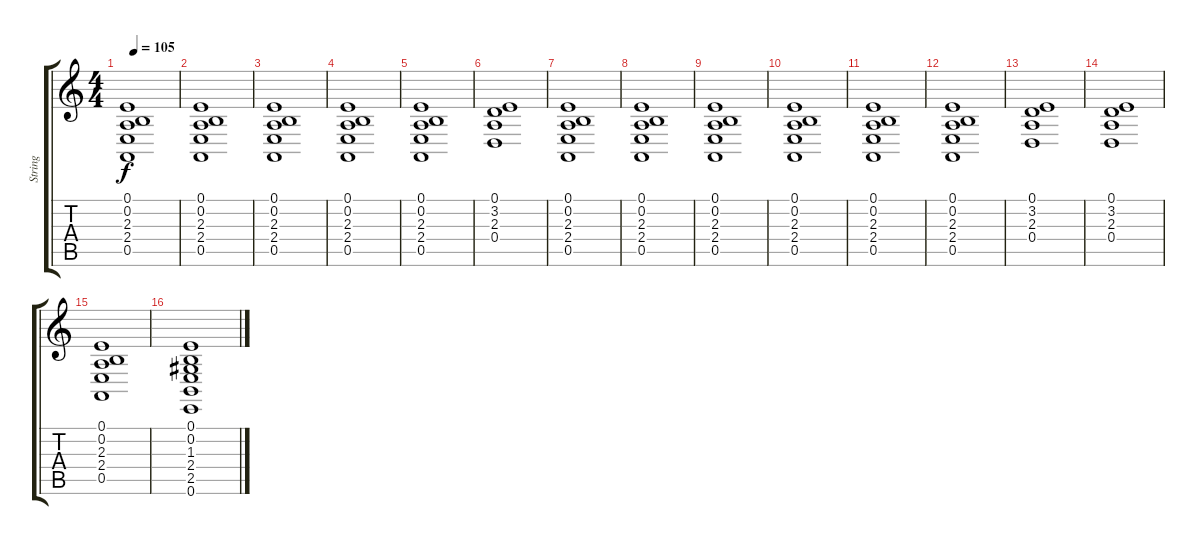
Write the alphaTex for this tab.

\track ("String" "String") {instrument stringensemble1}
\staff {score tabs}
\tuning (E4 B3 G3 D3 A2 E2) {hide}
\ts (4 4)
\tempo 105
\clef g2
\ks c
(0.1 0.2 2.3 2.4 0.5).1{dy f} |
(0.1 0.2 2.3 2.4 0.5).1 |
(0.1 0.2 2.3 2.4 0.5).1 |
(0.1 0.2 2.3 2.4 0.5).1 |
(0.1 0.2 2.3 2.4 0.5).1 |
(0.1 3.2 2.3 0.4).1 |
(0.1 0.2 2.3 2.4 0.5).1 |
(0.1 0.2 2.3 2.4 0.5).1 |
(0.1 0.2 2.3 2.4 0.5).1 |
(0.1 0.2 2.3 2.4 0.5).1 |
(0.1 0.2 2.3 2.4 0.5).1 |
(0.1 0.2 2.3 2.4 0.5).1 |
(0.1 3.2 2.3 0.4).1 |
(0.1 3.2 2.3 0.4).1 |
(0.1 0.2 2.3 2.4 0.5).1 |
(0.1 0.2 1.3 2.4 2.5 0.6).1
